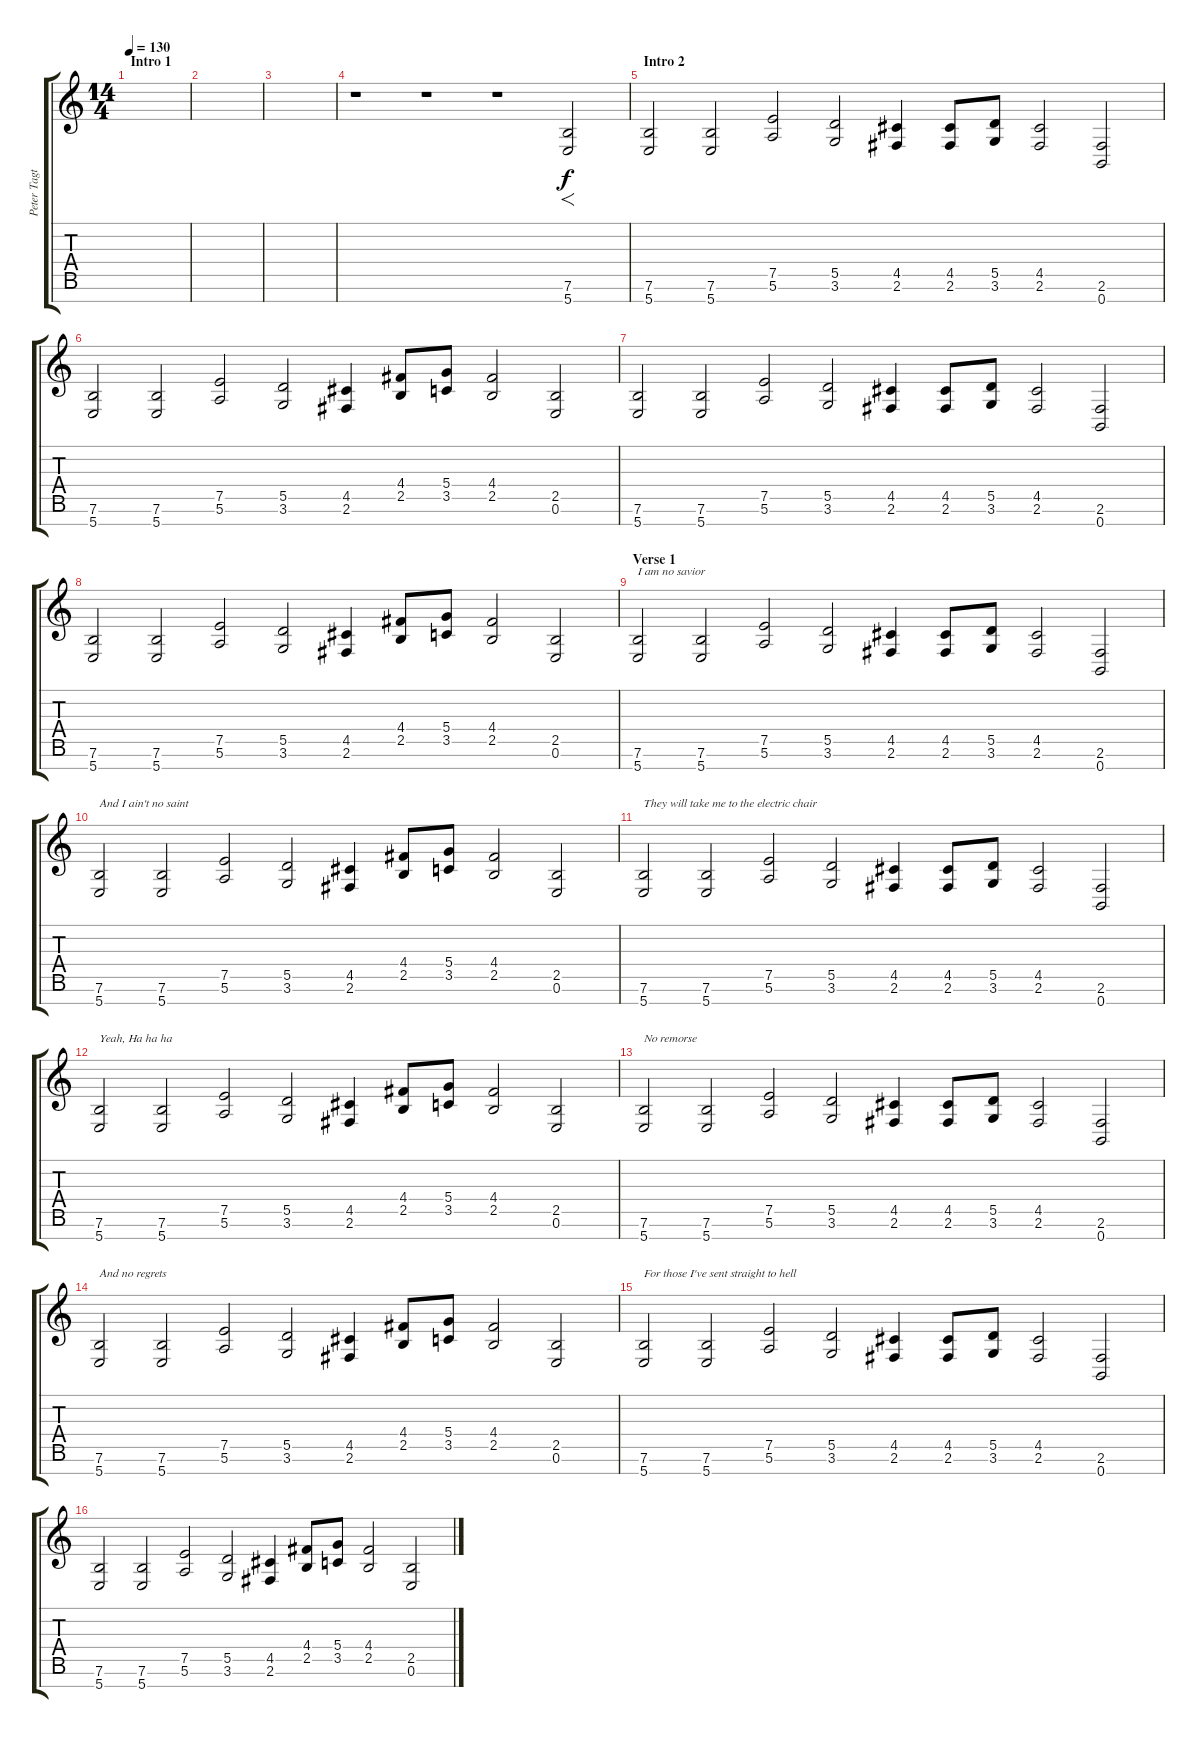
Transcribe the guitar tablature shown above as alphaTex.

\track ("Peter Tagtgren" "Peter Tagt") {instrument distortionguitar}
\staff {score tabs}
\tuning (E4 B3 G3 D3 A2 E2 B1) {hide}
\ts (14 4)
\section ("" "Intro 1")
\tempo 130
\clef g2
\ks c
|
|
|
r.1 r.1 r.1 (7.6 5.7).2{f} |
\section ("" "Intro 2")
(7.6 5.7).2 (7.6 5.7).2 (7.5 5.6).2 (5.5 3.6).2 (4.5 2.6).4 (4.5 2.6).8 (5.5 3.6).8 (4.5 2.6).2 (2.6 0.7).2 |
(7.6 5.7).2 (7.6 5.7).2 (7.5 5.6).2 (5.5 3.6).2 (4.5 2.6).4 (4.4 2.5).8 (5.4 3.5).8 (4.4 2.5).2 (2.5 0.6).2 |
(7.6 5.7).2 (7.6 5.7).2 (7.5 5.6).2 (5.5 3.6).2 (4.5 2.6).4 (4.5 2.6).8 (5.5 3.6).8 (4.5 2.6).2 (2.6 0.7).2 |
(7.6 5.7).2 (7.6 5.7).2 (7.5 5.6).2 (5.5 3.6).2 (4.5 2.6).4 (4.4 2.5).8 (5.4 3.5).8 (4.4 2.5).2 (2.5 0.6).2 |
\section ("" "Verse 1")
(7.6 5.7).2{txt "I am no savior"} (7.6 5.7).2 (7.5 5.6).2 (5.5 3.6).2 (4.5 2.6).4 (4.5 2.6).8 (5.5 3.6).8 (4.5 2.6).2 (2.6 0.7).2 |
(7.6 5.7).2{txt "And I ain't no saint"} (7.6 5.7).2 (7.5 5.6).2 (5.5 3.6).2 (4.5 2.6).4 (4.4 2.5).8 (5.4 3.5).8 (4.4 2.5).2 (2.5 0.6).2 |
(7.6 5.7).2{txt "They will take me to the electric chair"} (7.6 5.7).2 (7.5 5.6).2 (5.5 3.6).2 (4.5 2.6).4 (4.5 2.6).8 (5.5 3.6).8 (4.5 2.6).2 (2.6 0.7).2 |
(7.6 5.7).2{txt "Yeah, Ha ha ha"} (7.6 5.7).2 (7.5 5.6).2 (5.5 3.6).2 (4.5 2.6).4 (4.4 2.5).8 (5.4 3.5).8 (4.4 2.5).2 (2.5 0.6).2 |
(7.6 5.7).2{txt "No remorse"} (7.6 5.7).2 (7.5 5.6).2 (5.5 3.6).2 (4.5 2.6).4 (4.5 2.6).8 (5.5 3.6).8 (4.5 2.6).2 (2.6 0.7).2 |
(7.6 5.7).2{txt "And no regrets"} (7.6 5.7).2 (7.5 5.6).2 (5.5 3.6).2 (4.5 2.6).4 (4.4 2.5).8 (5.4 3.5).8 (4.4 2.5).2 (2.5 0.6).2 |
(7.6 5.7).2{txt "For those I've sent straight to hell"} (7.6 5.7).2 (7.5 5.6).2 (5.5 3.6).2 (4.5 2.6).4 (4.5 2.6).8 (5.5 3.6).8 (4.5 2.6).2 (2.6 0.7).2 |
(7.6 5.7).2 (7.6 5.7).2 (7.5 5.6).2 (5.5 3.6).2 (4.5 2.6).4 (4.4 2.5).8 (5.4 3.5).8 (4.4 2.5).2 (2.5 0.6).2
